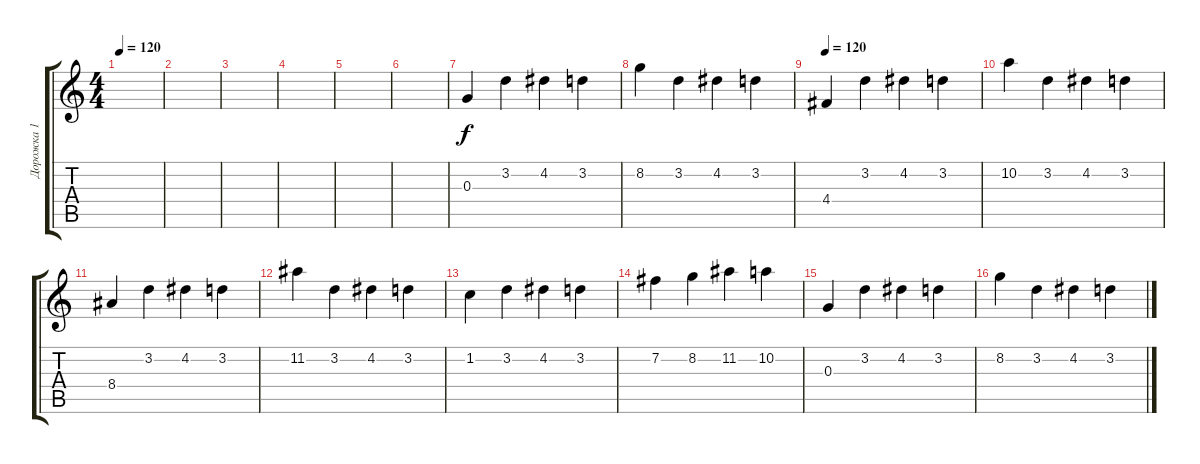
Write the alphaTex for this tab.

\track ("Дорожка 1" "Дорожка 1") {instrument acousticguitarsteel}
\staff {score tabs}
\tuning (E4 B3 G3 D3 A2 E2) {hide}
\ts (4 4)
\tempo 120
\clef g2
\ks c
|
|
|
|
|
|
0.3.4 3.2.4 4.2.4 3.2.4 |
8.2.4 3.2.4 4.2.4 3.2.4 |
\tempo 120
4.4.4{volume 13 balance 8 instrument acousticguitarsteel} 3.2.4 4.2.4 3.2.4 |
10.2.4 3.2.4 4.2.4 3.2.4 |
8.4.4 3.2.4 4.2.4 3.2.4 |
11.2.4 3.2.4{instrument acousticguitarsteel} 4.2.4 3.2.4 |
1.2.4 3.2.4 4.2.4 3.2.4 |
7.2.4 8.2.4 11.2.4 10.2.4 |
0.3.4 3.2.4 4.2.4 3.2.4 |
8.2.4 3.2.4 4.2.4 3.2.4
